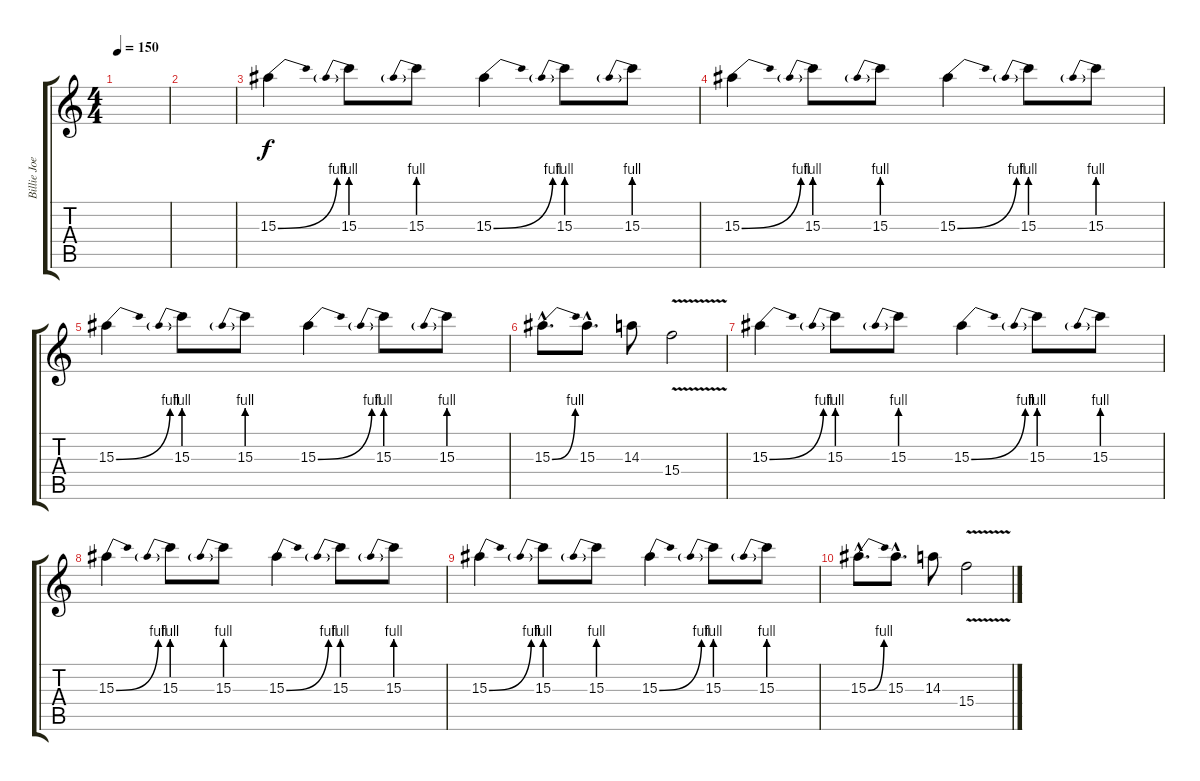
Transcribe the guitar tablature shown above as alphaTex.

\track ("Billie Joe Lead Guitar" "Billie Joe") {instrument distortionguitar}
\staff {score tabs}
\tuning (E4 B3 G3 D3 A2 E2) {hide}
\ts (4 4)
\tempo 150
\clef g2
\ks c
|
|
15.3{be (bend 0 0 60 4)}.4 15.3{be (prebend 0 4 60 4)}.8 15.3{be (prebend 0 4 60 4)}.8 15.3{be (bend 0 0 60 4)}.4 15.3{be (prebend 0 4 60 4)}.8 15.3{be (prebend 0 4 60 4)}.8 |
15.3{be (bend 0 0 60 4)}.4 15.3{be (prebend 0 4 60 4)}.8 15.3{be (prebend 0 4 60 4)}.8 15.3{be (bend 0 0 60 4)}.4 15.3{be (prebend 0 4 60 4)}.8 15.3{be (prebend 0 4 60 4)}.8 |
15.3{be (bend 0 0 60 4)}.4 15.3{be (prebend 0 4 60 4)}.8 15.3{be (prebend 0 4 60 4)}.8 15.3{be (bend 0 0 60 4)}.4 15.3{be (prebend 0 4 60 4)}.8 15.3{be (prebend 0 4 60 4)}.8 |
15.3{be (bend 0 0 60 4) hac}.8{d} 15.3{hac}.8{d} 14.3.8 15.4{v}.2 |
15.3{be (bend 0 0 60 4)}.4 15.3{be (prebend 0 4 60 4)}.8 15.3{be (prebend 0 4 60 4)}.8 15.3{be (bend 0 0 60 4)}.4 15.3{be (prebend 0 4 60 4)}.8 15.3{be (prebend 0 4 60 4)}.8 |
15.3{be (bend 0 0 60 4)}.4 15.3{be (prebend 0 4 60 4)}.8 15.3{be (prebend 0 4 60 4)}.8 15.3{be (bend 0 0 60 4)}.4 15.3{be (prebend 0 4 60 4)}.8 15.3{be (prebend 0 4 60 4)}.8 |
15.3{be (bend 0 0 60 4)}.4 15.3{be (prebend 0 4 60 4)}.8 15.3{be (prebend 0 4 60 4)}.8 15.3{be (bend 0 0 60 4)}.4 15.3{be (prebend 0 4 60 4)}.8 15.3{be (prebend 0 4 60 4)}.8 |
15.3{be (bend 0 0 60 4) hac}.8{d} 15.3{hac}.8{d} 14.3.8 15.4{v}.2
